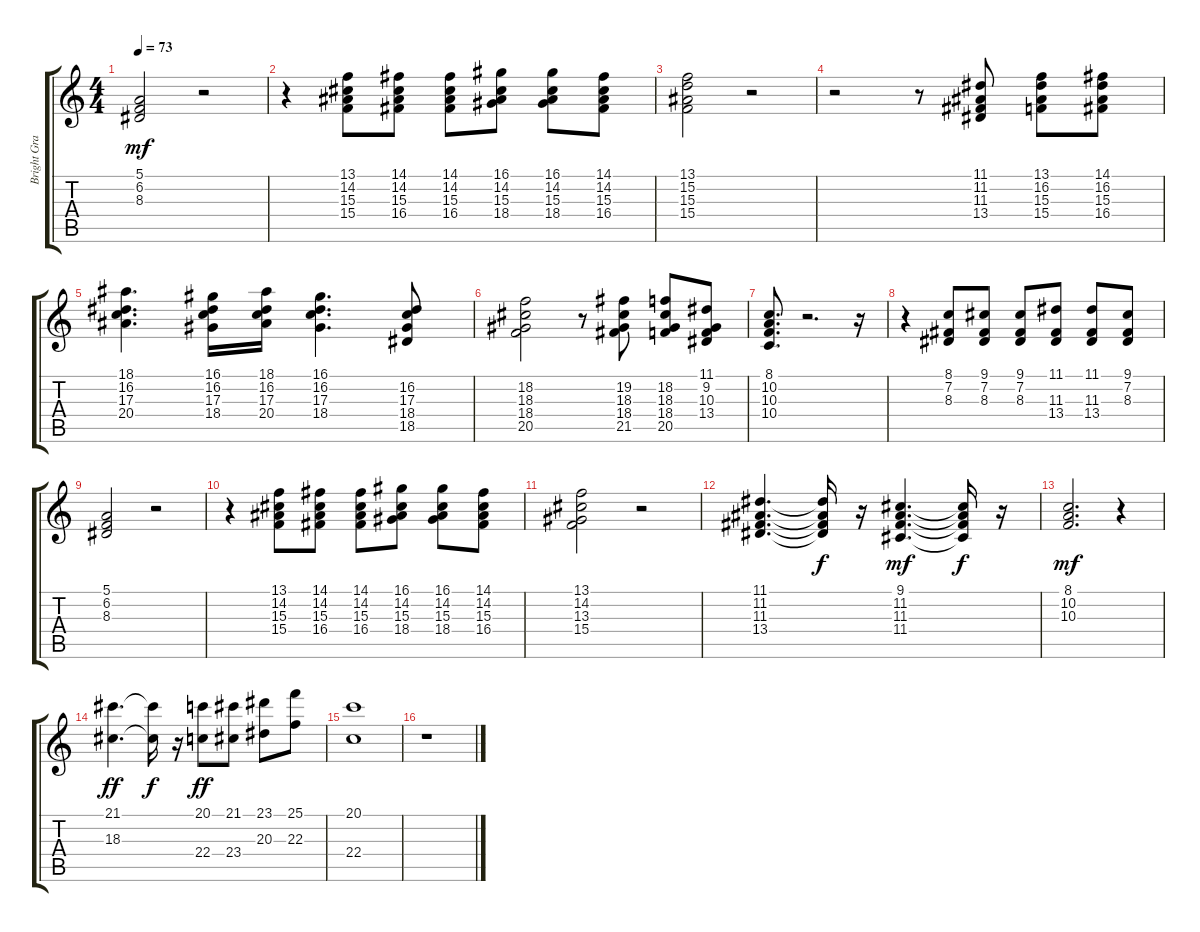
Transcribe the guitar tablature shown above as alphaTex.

\track ("Bright Grand" "Bright Gra") {instrument brightacousticpiano}
\staff {score tabs}
\tuning (E4 B3 G3 D3 A2 E2) {hide}
\ts (4 4)
\tempo 73
\clef g2
\ks c
(5.1 6.2 8.3).2{dy mf} r.2 |
r.4 (13.1 14.2 15.3 15.4).8 (14.1 14.2 15.3 16.4).8 (14.1 14.2 15.3 16.4).8 (16.1 14.2 15.3 18.4).8 (16.1 14.2 15.3 18.4).8 (14.1 14.2 15.3 16.4).8 |
(13.1 15.2 15.3 15.4).2 r.2 |
r.2 r.8 (11.1 11.2 11.3 13.4).8 (13.1 16.2 15.3 15.4).8 (14.1 16.2 15.3 16.4).8 |
(18.1 16.2 17.3 20.4).4{d} (16.1 16.2 17.3 18.4).16 (18.1 16.2 17.3 20.4).16 (16.1 16.2 17.3 18.4).4{d} (16.2 17.3 18.4 18.5).8 |
(18.2 18.3 18.4 20.5).2 r.8 (19.2 18.3 18.4 21.5).8 (18.2 18.3 18.4 20.5).8 (11.1 9.2 10.3 13.4).8 |
(8.1 10.2 10.3 10.4).8{d} r.2{d} r.16 |
r.4 (8.1 7.2 8.3).8 (9.1 7.2 8.3).8 (9.1 7.2 8.3).8 (11.1 11.3 13.4).8 (11.1 11.3 13.4).8 (9.1 7.2 8.3).8 |
(5.1 6.2 8.3).2 r.2 |
r.4 (13.1 14.2 15.3 15.4).8 (14.1 14.2 15.3 16.4).8 (14.1 14.2 15.3 16.4).8 (16.1 14.2 15.3 18.4).8 (16.1 14.2 15.3 18.4).8 (14.1 14.2 15.3 16.4).8 |
(13.1 14.2 13.3 15.4).2 r.2 |
(11.1 11.2 11.3 13.4).4{d} (11.1{t} 11.2{t} 11.3{t} 13.4{t}).16{dy f} r.16 (9.1 11.2 11.3 11.4).4{d dy mf} (9.1{t} 11.2{t} 11.3{t} 11.4{t}).16{dy f} r.16 |
(8.1 10.2 10.3).2{d dy mf} r.4 |
(21.1 18.3).4{d dy ff} (21.1{t} 18.3{t}).16{dy f} r.16 (20.1 22.4).8{dy ff} (21.1 23.4).8 (23.1 20.3).8 (25.1 22.3).8 |
(20.1 22.4).1 |
r.1
